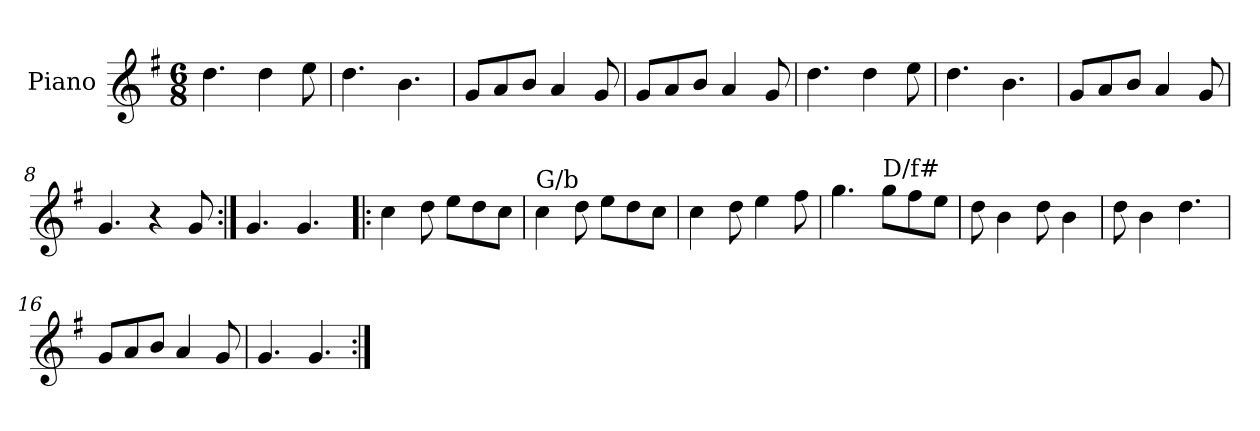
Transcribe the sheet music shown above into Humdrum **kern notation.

**kern
*part1
*staff1
*I"Piano
*I'Pno
*clefG2
*k[f#]
*G:
*M6/8
=1
4.dd\
4dd\
8ee\
=2
4.dd\
4.b\
=3
8g/L
8a/
8b/J
4a/
8g/
=4
8g/L
8a/
8b/J
4a/
8g/
=5
4.dd\
4dd\
8ee\
=6
4.dd\
4.b\
=7
8g/L
8a/
8b/J
4a/
8g/
=8
4.g/
4r
8g/
=9:|!
4.g/
4.g/
=10!|:
4cc\
8dd\
8ee\L
8dd\
8cc\J
=11
!LO:TX:a:t=G/b
4cc\
8dd\
8ee\L
8dd\
8cc\J
=12
4cc\
8dd\
4ee\
8ff#\
=13
4.gg\
!LO:TX:a:t=D/f#
8gg\L
8ff#\
8ee\J
=14
8dd\
4b\
8dd\
4b\
=15
8dd\
4b\
4.dd\
=16
8g/L
8a/
8b/J
4a/
8g/
=17
4.g/
4.g/
=:|!
*-
